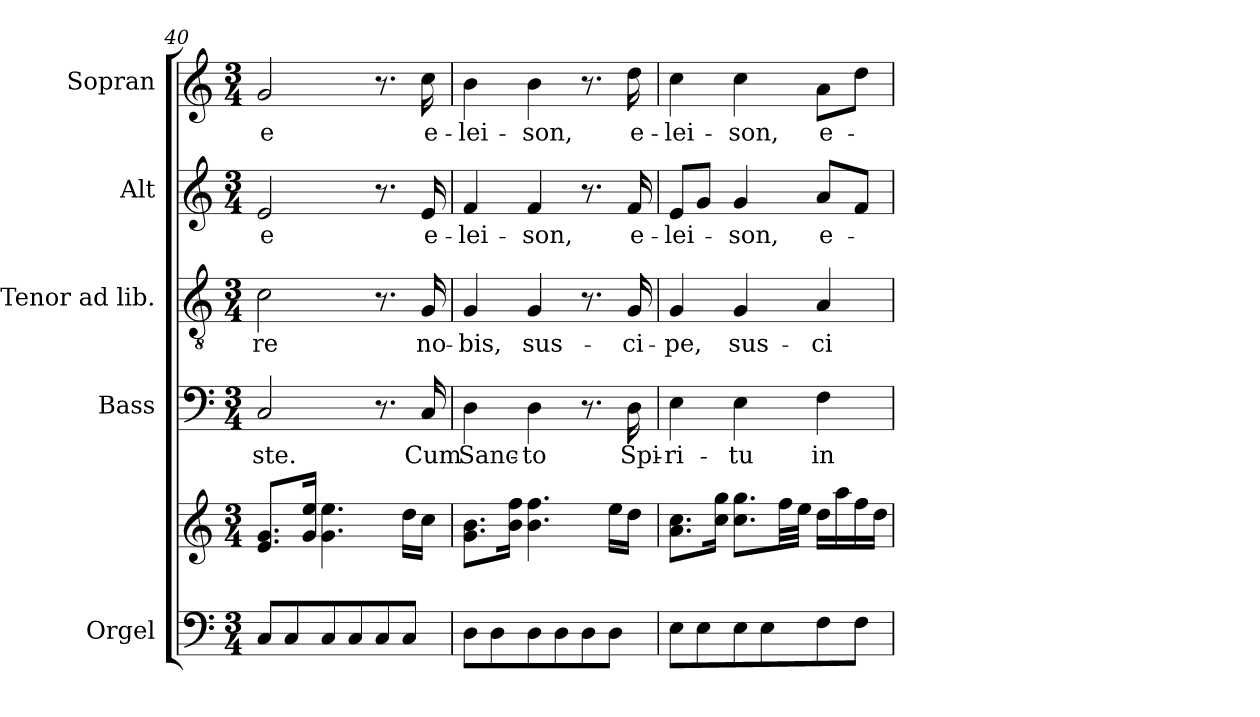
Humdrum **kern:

**kern	**kern	**kern	**text	**kern	**text	**kern	**text	**kern	**text
*part5	*part5	*part4	*part4	*part3	*part3	*part2	*part2	*part1	*part1
*staff6	*staff5	*staff4	*staff4	*staff3	*staff3	*staff2	*staff2	*staff1	*staff1
*I"Orgel	*	*I"Bass	*	*I"Tenor ad lib.	*	*I"Alt	*	*I"Sopran	*
*I'Org.	*	*I'B	*	*I'T	*	*I'A	*	*I'S	*
*clefF4	*clefG2	*clefF4	*	*clefGv2	*	*clefG2	*	*clefG2	*
*k[]	*k[]	*k[]	*	*k[]	*	*k[]	*	*k[]	*
*C:	*C:	*C:	*	*C:	*	*C:	*	*C:	*
*M3/4	*M3/4	*M3/4	*	*M3/4	*	*M3/4	*	*M3/4	*
=40	=40	=40	=40	=40	=40	=40	=40	=40	=40
!	!	!	!LO:LY:b	!	!LO:LY:b	!	!LO:LY:b	!	!LO:LY:b
8C/L	8.e/ 8.g/L	2C/	-ste.	2c\	-re	2e/	-e	2g/	-e
8C/	.	.	.	.	.	.	.	.	.
.	16g/ 16ee/Jk	.	.	.	.	.	.	.	.
8C/	4.g\ 4.ee\	.	.	.	.	.	.	.	.
8C/	.	.	.	.	.	.	.	.	.
8C/	.	8.r	.	8.r	.	8.r	.	8.r	.
8C/J	16dd\LL	.	.	.	.	.	.	.	.
!	!	!	!LO:LY:b	!	!LO:LY:b	!	!LO:LY:b	!	!LO:LY:b
.	16cc\JJ	16C/	Cum	16G/	no-	16e/	e-	16cc\	e-
=41	=41	=41	=41	=41	=41	=41	=41	=41	=41
!	!	!	!LO:LY:b	!	!LO:LY:b	!	!LO:LY:b	!	!LO:LY:b
8D\L	8.g\ 8.b\L	4D\	Sanc-	4G/	-bis,	4f/	-lei-	4b\	-lei-
8D\	.	.	.	.	.	.	.	.	.
.	16b\ 16ff\Jk	.	.	.	.	.	.	.	.
!	!	!	!LO:LY:b	!	!LO:LY:b	!	!LO:LY:b	!	!LO:LY:b
8D\	4.b\ 4.ff\	4D\	-to	4G/	sus-	4f/	-son,	4b\	-son,
8D\	.	.	.	.	.	.	.	.	.
8D\	.	8.r	.	8.r	.	8.r	.	8.r	.
8D\J	16ee\LL	.	.	.	.	.	.	.	.
!	!	!	!LO:LY:b	!	!LO:LY:b	!	!LO:LY:b	!	!LO:LY:b
.	16dd\JJ	16D\	Spi-	16G/	-ci-	16f/	e-	16dd\	e-
=42	=42	=42	=42	=42	=42	=42	=42	=42	=42
!	!	!	!LO:LY:b	!	!LO:LY:b	!	!LO:LY:b	!	!LO:LY:b
8E\L	8.a\ 8.cc\L	4E\	-ri-	4G/	-pe,	8e/L	-lei-	4cc\	-lei-
8E\	.	.	.	.	.	8g/J	.	.	.
.	16cc\ 16gg\Jk	.	.	.	.	.	.	.	.
!	!	!	!LO:LY:b	!	!LO:LY:b	!	!LO:LY:b	!	!LO:LY:b
8E\	8.cc\ 8.gg\L	4E\	-tu	4G/	sus-	4g/	-son,	4cc\	-son,
8E\	.	.	.	.	.	.	.	.	.
.	32ff\LL	.	.	.	.	.	.	.	.
.	32ee\JJJ	.	.	.	.	.	.	.	.
!	!	!	!LO:LY:b	!	!LO:LY:b	!	!LO:LY:b	!	!LO:LY:b
8F\	16dd\LL	4F\	in	4A/	-ci-	8a/L	e-	8a\L	e-
.	16aa\	.	.	.	.	.	.	.	.
8F\J	16ff\	.	.	.	.	8f/J	.	8dd\J	.
.	16dd\JJ	.	.	.	.	.	.	.	.
=	=	=	=	=	=	=	=	=	=
*-	*-	*-	*-	*-	*-	*-	*-	*-	*-
